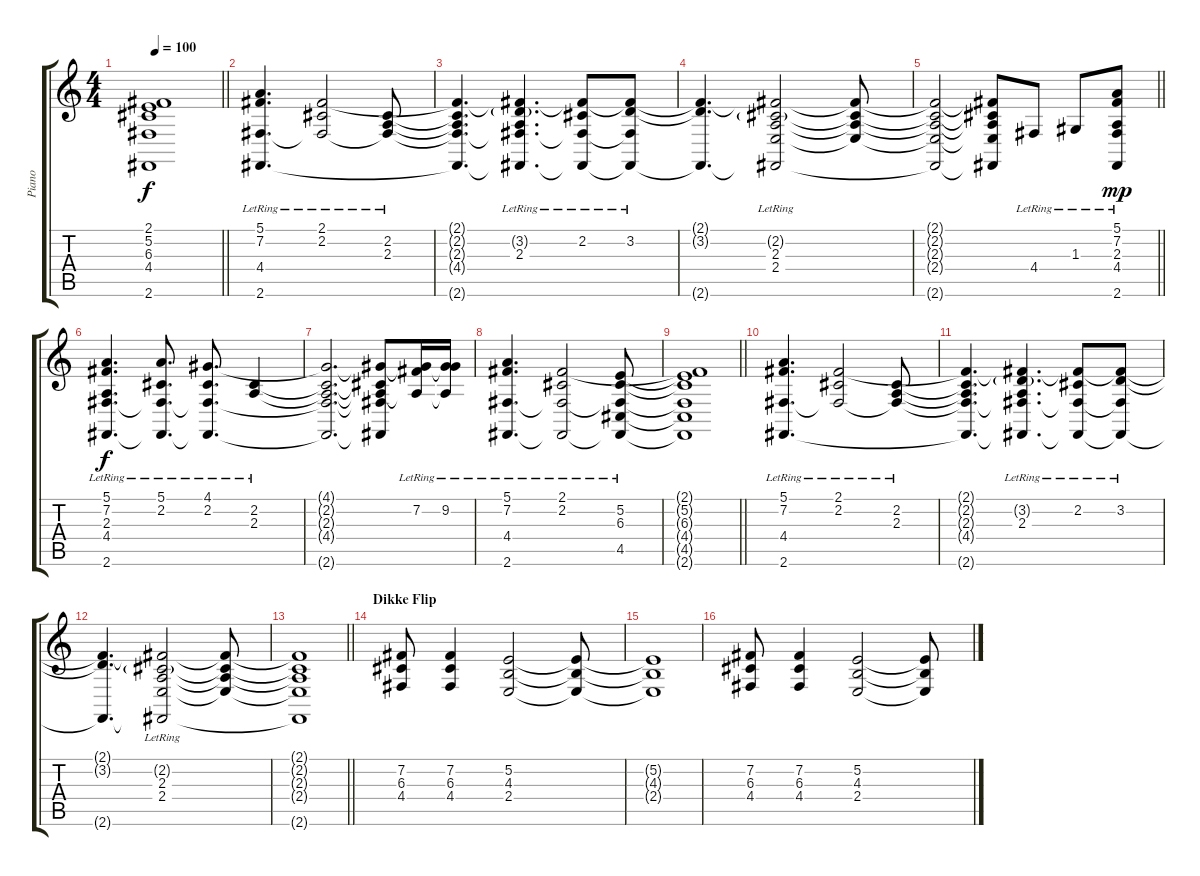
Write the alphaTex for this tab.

\track ("Piano" "Piano") {instrument brightacousticpiano}
\staff {score tabs}
\tuning (E4 B3 G3 D3 A2 E2) {hide}
\ts (4 4)
\tempo 100
\clef g2
\barLineRight lightlight
\ks c
(2.1{t} 5.2{t} 6.3{t} 4.4{t} 2.6{t}).1{dy f} |
(5.1{lr} 7.2 4.4{lr} 2.6{lr}).4{d} (2.1 2.2{lr} 4.4{t}).2 (2.2{lr} 2.3 4.4{t}).8 |
(2.1{t} 2.2{t} 2.3{t} 4.4{t} 2.6{t}).4{d} (2.1{t} 3.2{g lr} 2.3{lr} 4.4{t} 2.6{t}).4{d} (2.1{t} 2.2{lr} 4.4{t} 2.6{t}).8 (2.1{t} 3.2{lr} 4.4{t} 2.6{t}).8 |
(2.1{t} 3.2{t} 2.6{t}).4{d} (2.1{t} 2.2{g} 2.3{lr} 2.4 2.6{t}).2 (2.1{t} 2.2{t} 2.3{t} 2.4{t}).8 |
\barLineRight lightlight
(2.1{t} 2.2{t} 2.3{t} 2.4{t} 2.6{t}).2 (2.1{t} 2.2{t} 2.3{t} 2.4{t} 2.6{t}).8 4.4{lr}.8 1.3{lr}.8 (5.1{lr} 7.2{lr} 2.3{lr} 4.4{lr} 2.6{lr}).8{dy mp} |
(5.1{lr} 7.2{lr} 2.3{lr} 4.4{lr} 2.6{lr}).4{d dy f} (5.1{lr} 2.2{lr} 4.4{t} 2.6{t}).8{d} (4.1{lr} 2.2{lr} 4.4{t} 2.6{t}).8{d} (2.2{lr} 2.3{lr}).4 |
(4.1{t} 2.2{t} 2.3{t} 4.4{t} 2.6{t}).2{d} (4.1{t} 2.2{t} 2.3{t} 4.4{t} 2.6{t}).8 (4.1{t} 7.2{lr} 2.3{t}).16 (4.1{t} 9.2{lr} 2.3{t}).16 |
(5.1{lr} 7.2 4.4{lr} 2.6{lr}).4{d} (2.1 2.2{lr} 4.4{t} 2.6{t}).2 (5.2{lr} 6.3 4.4{t} 4.5{lr} 2.6{t}).8 |
\barLineRight lightlight
(2.1{t} 5.2{t} 6.3{t} 4.4{t} 4.5{t} 2.6{t}).1 |
(5.1{lr} 7.2 4.4{lr} 2.6{lr}).4{d} (2.1 2.2{lr} 4.4{t}).2 (2.2{lr} 2.3 4.4{t}).8 |
(2.1{t} 2.2{t} 2.3{t} 4.4{t} 2.6{t}).4{d} (2.1{t} 3.2{g lr} 2.3{lr} 4.4{t} 2.6{t}).4{d} (2.1{t} 2.2{lr} 4.4{t} 2.6{t}).8 (2.1{t} 3.2{lr} 4.4{t} 2.6{t}).8 |
(2.1{t} 3.2{t} 2.6{t}).4{d} (2.1{t} 2.2{g} 2.3{lr} 2.4 2.6{t}).2 (2.1{t} 2.2{t} 2.3{t} 2.4{t}).8 |
\barLineRight lightlight
(2.1{t} 2.2{t} 2.3{t} 2.4{t} 2.6{t}).1 |
\section ("" "Dikke Flip")
(7.2 6.3 4.4).8 (7.2 6.3 4.4).4 (5.2 4.3 2.4).2 (5.2{t} 4.3{t} 2.4{t}).8 |
(5.2{t} 4.3{t} 2.4{t}).1 |
(7.2 6.3 4.4).8 (7.2 6.3 4.4).4 (5.2 4.3 2.4).2 (5.2{t} 4.3{t} 2.4{t}).8
